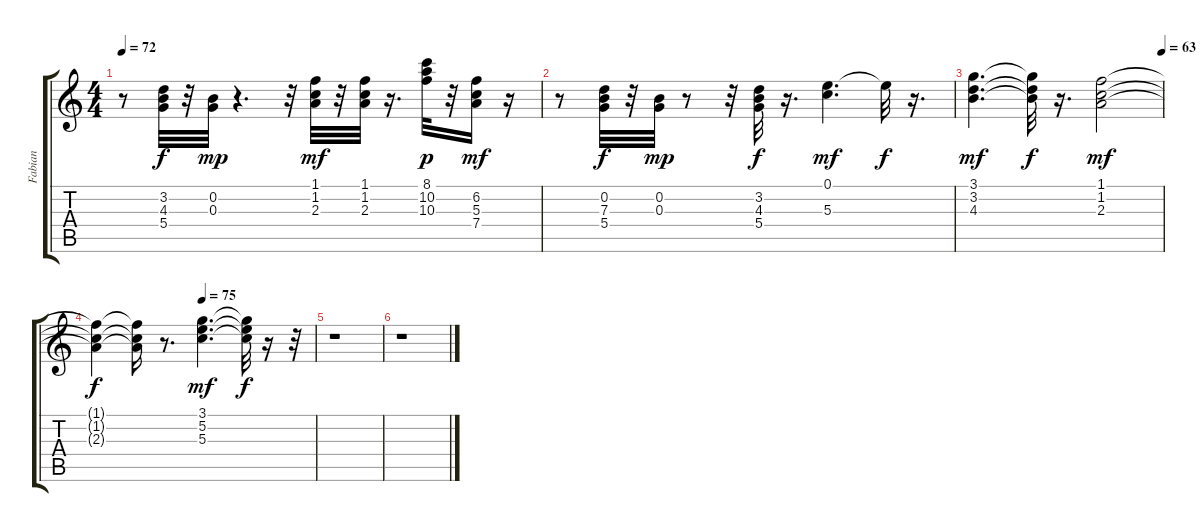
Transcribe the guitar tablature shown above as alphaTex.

\track ("Fabian" "Fabian") {instrument electricguitarmuted}
\staff {score tabs}
\tuning (E4 B3 G3 D3 A2 E2) {hide}
\ts (4 4)
\tempo 72
\clef g2
\ks c
r.8{dy mf} (3.2 4.3 5.4).32{dy f} r.32 (0.2 0.3).32{dy mp} r.4{d} r.32 (1.1 1.2 2.3).32{dy mf} r.32 (1.1 1.2 2.3).32 r.16{d} (8.1 10.2 10.3).32{dy p} r.32 (6.2 5.3 7.4).16{dy mf} r.16 |
r.8 (0.2 7.3 5.4).32{dy f} r.32 (0.2 0.3).32{dy mp} r.8 r.32 (3.2 4.3 5.4).32{dy f} r.16{d} (0.1 5.3).4{d dy mf} 0.1{t}.32{dy f} r.16{d} |
\tempo (63 1)
(3.1 3.2 4.3).4{d dy mf} (3.1{t} 3.2{t} 4.3{t}).32{dy f} r.16{d} (1.1 1.2 2.3).2{dy mf} |
\tempo (75 0.4875)
(1.1{t} 1.2{t} 2.3{t}).4{dy f} (1.1{t} 1.2{t} 2.3{t}).16 r.8{d} (3.1 5.2 5.3).4{d dy mf} (3.1{t} 5.2{t} 5.3{t}).32{dy f} r.16 r.32 |
r.1 |
r.1
